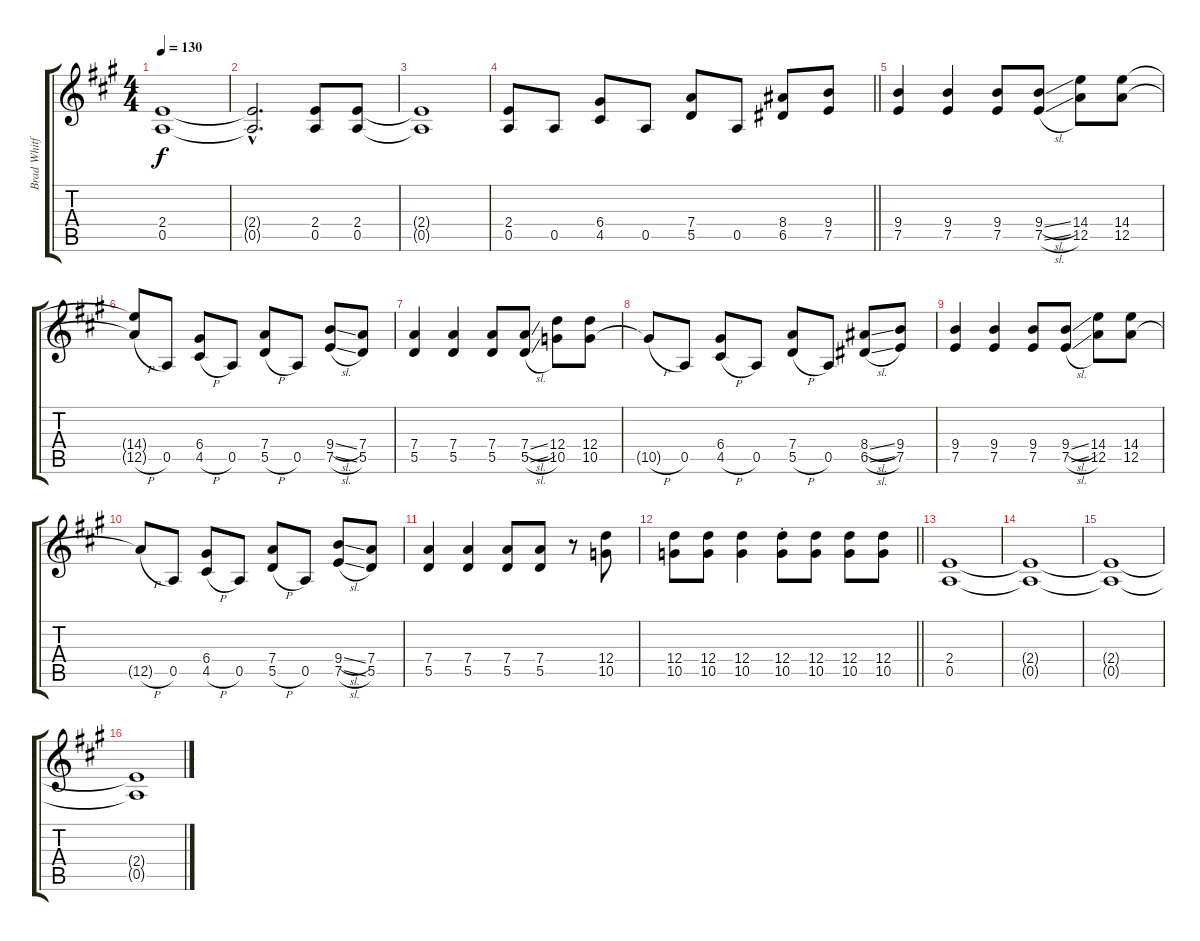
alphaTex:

\track ("Brad Whitford" "Brad Whitf") {instrument distortionguitar}
\staff {score tabs}
\tuning (E4 B3 G3 D3 A2 E2) {hide}
\ts (4 4)
\tempo 130
\clef g2
\ks a
(2.4{t} 0.5{t}).1{dy f} |
(2.4{hac t} 0.5{hac t}).2{d} (2.4 0.5).8 (2.4 0.5).8 |
(2.4{t} 0.5{t}).1 |
\barLineRight lightlight
(2.4 0.5).8 0.5.8 (6.4 4.5).8 0.5.8 (7.4 5.5).8 0.5.8 (8.4 6.5).8 (9.4 7.5).8 |
(9.4 7.5).4 (9.4 7.5).4 (9.4 7.5).8 (9.4{sl} 7.5{sl}).8 (14.4 12.5).8 (14.4 12.5).8 |
(14.4{t} 12.5{h t}).8 0.5.8 (6.4 4.5{h}).8 0.5.8 (7.4 5.5{h}).8 0.5.8 (9.4{sl} 7.5{sl}).8 (7.4 5.5).8 |
(7.4 5.5).4 (7.4 5.5).4 (7.4 5.5).8 (7.4{sl} 5.5{sl}).8 (12.4 10.5).8 (12.4 10.5).8 |
10.5{h t}.8 0.5.8 (6.4 4.5{h}).8 0.5.8 (7.4 5.5{h}).8 0.5.8 (8.4{sl} 6.5{sl}).8 (9.4 7.5).8 |
(9.4 7.5).4 (9.4 7.5).4 (9.4 7.5).8 (9.4{sl} 7.5{sl}).8 (14.4 12.5).8 (14.4 12.5).8 |
12.5{h t}.8 0.5.8 (6.4 4.5{h}).8 0.5.8 (7.4 5.5{h}).8 0.5.8 (9.4{sl} 7.5{sl}).8 (7.4 5.5).8 |
(7.4 5.5).4 (7.4 5.5).4 (7.4 5.5).8 (7.4 5.5).8 r.8 (12.4 10.5).8 |
\barLineRight lightlight
(12.4 10.5).8 (12.4 10.5).8 (12.4 10.5).4 (12.4{st} 10.5{st}).8 (12.4 10.5).8 (12.4 10.5).8 (12.4 10.5).8 |
(2.4 0.5).1 |
(2.4{t} 0.5{t}).1 |
(2.4{t} 0.5{t}).1 |
(2.4{t} 0.5{t}).1
